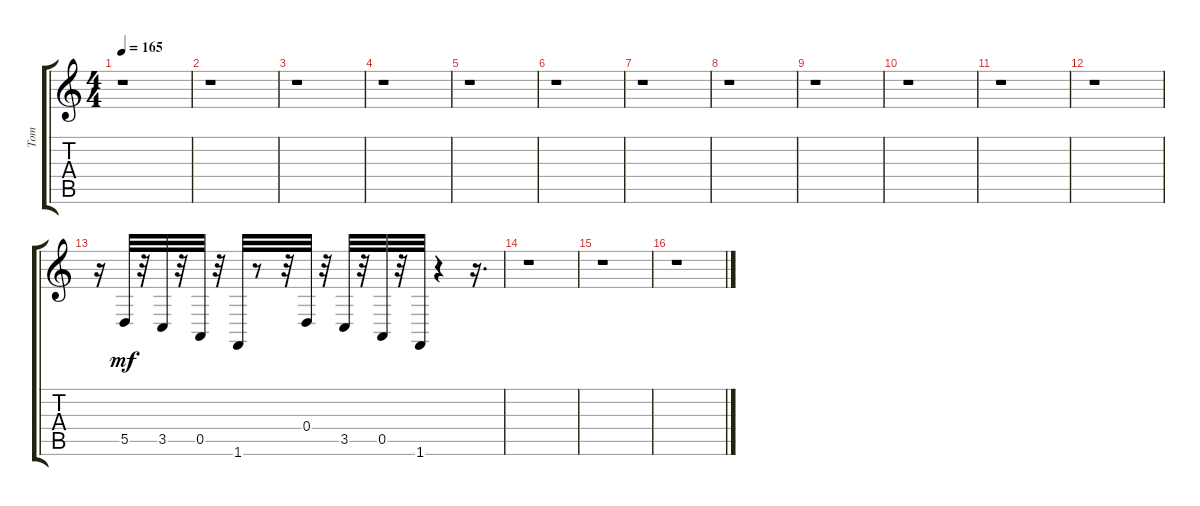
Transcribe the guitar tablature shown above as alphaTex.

\track ("Tom" "Tom") {instrument acousticgrandpiano}
\staff {score tabs}
\tuning (E4 B3 G3 D3 A2 E2) {hide}
\ts (4 4)
\tempo 165
\clef g2
\ks c
r.1{dy mf} |
r.1 |
r.1 |
r.1 |
r.1 |
r.1 |
r.1 |
r.1 |
r.1 |
r.1 |
r.1 |
r.1 |
r.16 5.5.32 r.32 3.5.32 r.32 0.5.32 r.32 1.6.32 r.8 r.32 0.4.32 r.32 3.5.32 r.32 0.5.32 r.32 1.6.32 r.4 r.16{d} |
r.1 |
r.1 |
r.1
